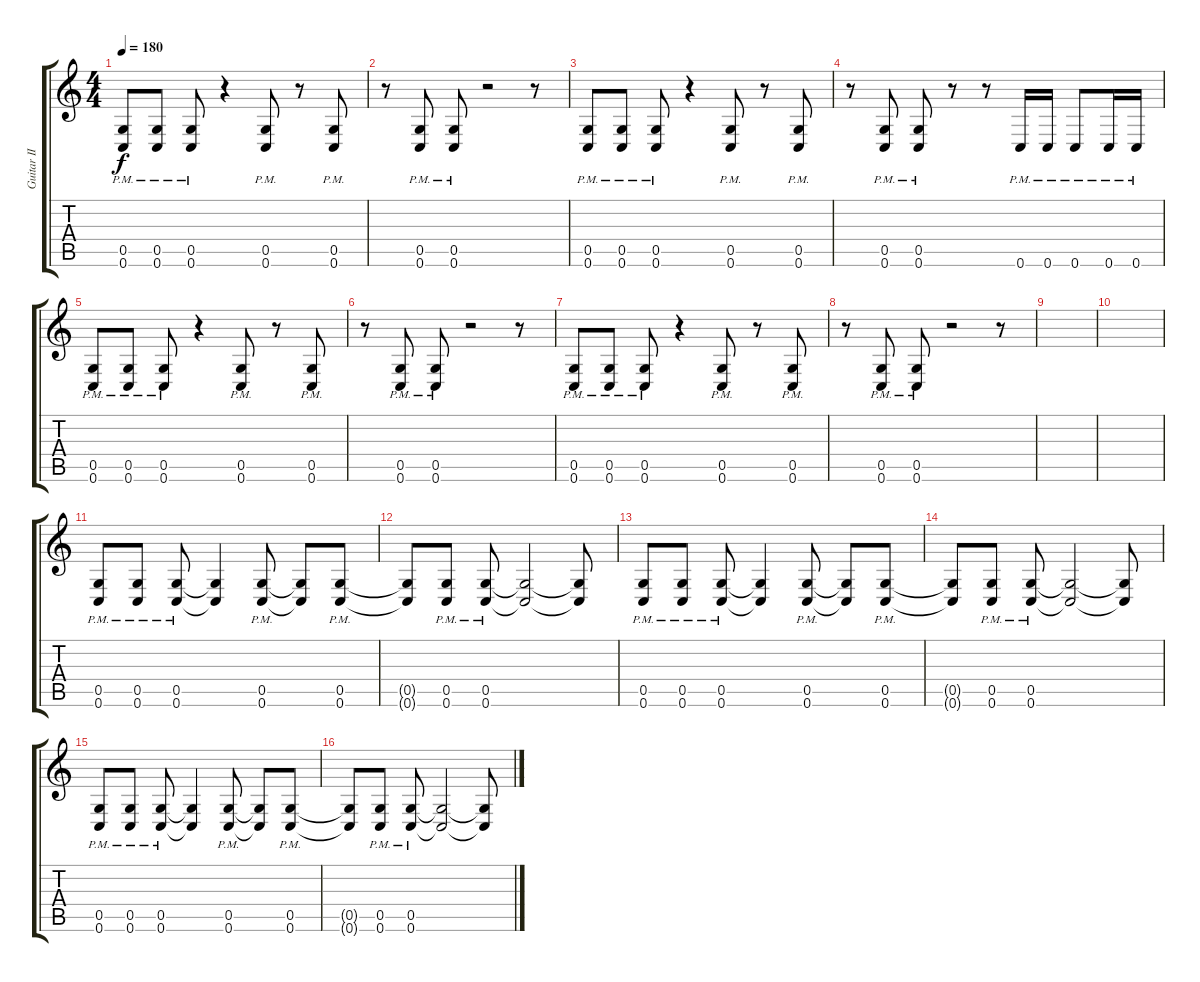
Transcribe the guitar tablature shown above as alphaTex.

\track ("Guitar II" "Guitar II") {instrument overdrivenguitar}
\staff {score tabs}
\tuning (D4 A3 F3 C3 G2 C2) {hide}
\ts (4 4)
\tempo 180
\clef g2
\ks c
(0.5 0.6{pm}).8{dy f} (0.5 0.6{pm}).8 (0.5 0.6{pm}).8 r.4 (0.5 0.6{pm}).8 r.8 (0.5 0.6{pm}).8 |
r.8 (0.5 0.6{pm}).8 (0.5 0.6{pm}).8 r.2 r.8 |
(0.5 0.6{pm}).8 (0.5 0.6{pm}).8 (0.5 0.6{pm}).8 r.4 (0.5 0.6{pm}).8 r.8 (0.5 0.6{pm}).8 |
r.8 (0.5 0.6{pm}).8 (0.5 0.6{pm}).8 r.8 r.8 0.6{pm}.16 0.6{pm}.16 0.6{pm}.8 0.6{pm}.16 0.6{pm}.16 |
(0.5 0.6{pm}).8 (0.5 0.6{pm}).8 (0.5 0.6{pm}).8 r.4 (0.5 0.6{pm}).8 r.8 (0.5 0.6{pm}).8 |
r.8 (0.5 0.6{pm}).8 (0.5 0.6{pm}).8 r.2 r.8 |
(0.5 0.6{pm}).8 (0.5 0.6{pm}).8 (0.5 0.6{pm}).8 r.4 (0.5 0.6{pm}).8 r.8 (0.5 0.6{pm}).8 |
r.8 (0.5 0.6{pm}).8 (0.5 0.6{pm}).8 r.2 r.8 |
|
|
(0.5 0.6{pm}).8 (0.5 0.6{pm}).8 (0.5 0.6{pm}).8 (0.5{t} 0.6{t}).4 (0.5 0.6{pm}).8 (0.5{t} 0.6{t}).8 (0.5 0.6{pm}).8 |
(0.5{t} 0.6{t}).8 (0.5 0.6{pm}).8 (0.5 0.6{pm}).8 (0.5{t} 0.6{t}).2 (0.5{t} 0.6{t}).8 |
(0.5 0.6{pm}).8 (0.5 0.6{pm}).8 (0.5 0.6{pm}).8 (0.5{t} 0.6{t}).4 (0.5{pm} 0.6).8 (0.5{t} 0.6{t}).8 (0.5{pm} 0.6).8 |
(0.5{t} 0.6{t}).8 (0.5{pm} 0.6).8 (0.5{pm} 0.6).8 (0.5{t} 0.6{t}).2 (0.5{t} 0.6{t}).8 |
(0.5 0.6{pm}).8 (0.5 0.6{pm}).8 (0.5 0.6{pm}).8 (0.5{t} 0.6{t}).4 (0.5 0.6{pm}).8 (0.5{t} 0.6{t}).8 (0.5 0.6{pm}).8 |
(0.5{t} 0.6{t}).8 (0.5 0.6{pm}).8 (0.5 0.6{pm}).8 (0.5{t} 0.6{t}).2 (0.5{t} 0.6{t}).8
